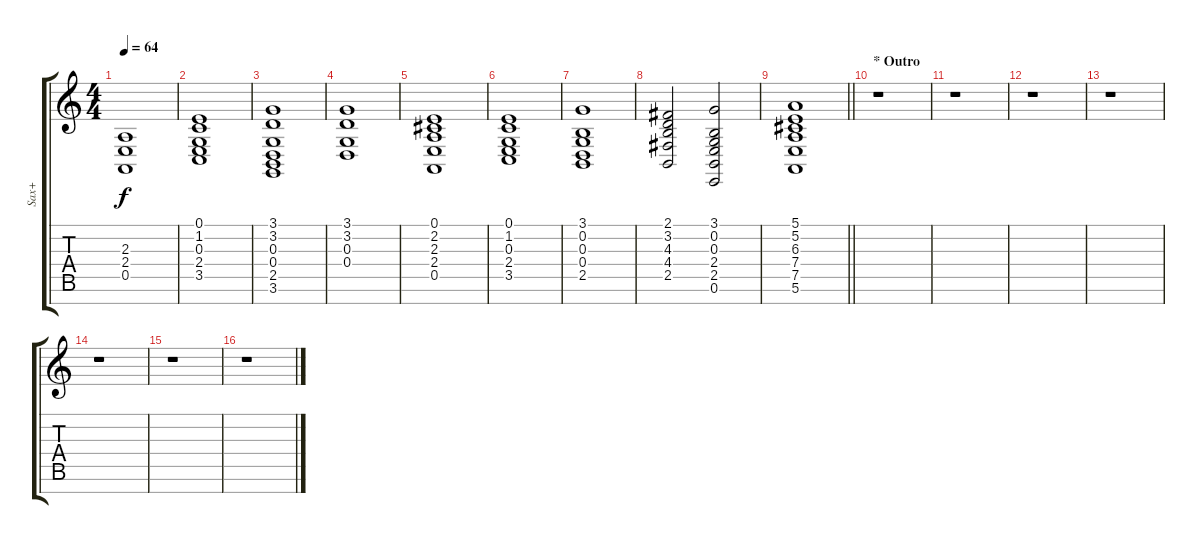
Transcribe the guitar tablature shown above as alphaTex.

\track ("Sax+" "Sax+") {instrument choiraahs}
\staff {score tabs}
\tuning (E4 B3 G3 D3 A2 E2 B1) {hide}
\ts (4 4)
\tempo 64
\clef g2
\ks c
(2.3 2.4 0.5).1{dy f} |
(0.1 1.2 0.3 2.4 3.5).1 |
(3.1 3.2 0.3 0.4 2.5 3.6).1 |
(3.1 3.2 0.3 0.4).1 |
(0.1 2.2 2.3 2.4 0.5).1 |
(0.1 1.2 0.3 2.4 3.5).1 |
(3.1 0.2 0.3 0.4 2.5).1 |
(2.1 3.2 4.3 4.4 2.5).2 (3.1 0.2 0.3 2.4 2.5 0.6).2 |
\barLineRight lightlight
(5.1 5.2 6.3 7.4 7.5 5.6).1 |
\section ("" "* Outro")
r.1 |
r.1 |
r.1 |
r.1 |
r.1 |
r.1 |
r.1
